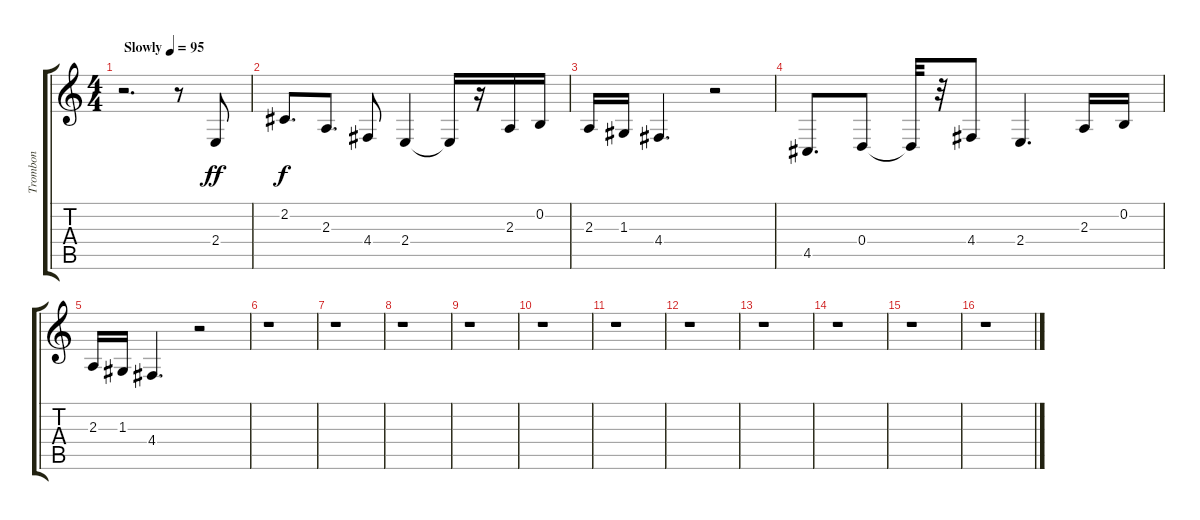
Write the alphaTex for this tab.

\track ("Trombon" "Trombon") {instrument trombone}
\staff {score tabs}
\tuning (E4 B3 G3 D3 A2 E2) {hide}
\ts (4 4)
\tempo (95 "Slowly")
\clef g2
\ks c
r.2{d dy ff instrument trombone} r.8 2.4.8 |
2.2.8{d dy f} 2.3.8{d} 4.4.8 2.4.4 2.4{t}.16 r.16 2.3.16 0.2.16 |
2.3.16 1.3.16 4.4.4{d} r.2 |
4.5.8{d} 0.4.8 0.4{t}.32 r.32 4.4.8 2.4.4{d} 2.3.16 0.2.16 |
2.3.16 1.3.16 4.4.4{d} r.2 |
r.1 |
r.1 |
r.1 |
r.1 |
r.1 |
r.1 |
r.1 |
r.1 |
r.1 |
r.1 |
r.1
